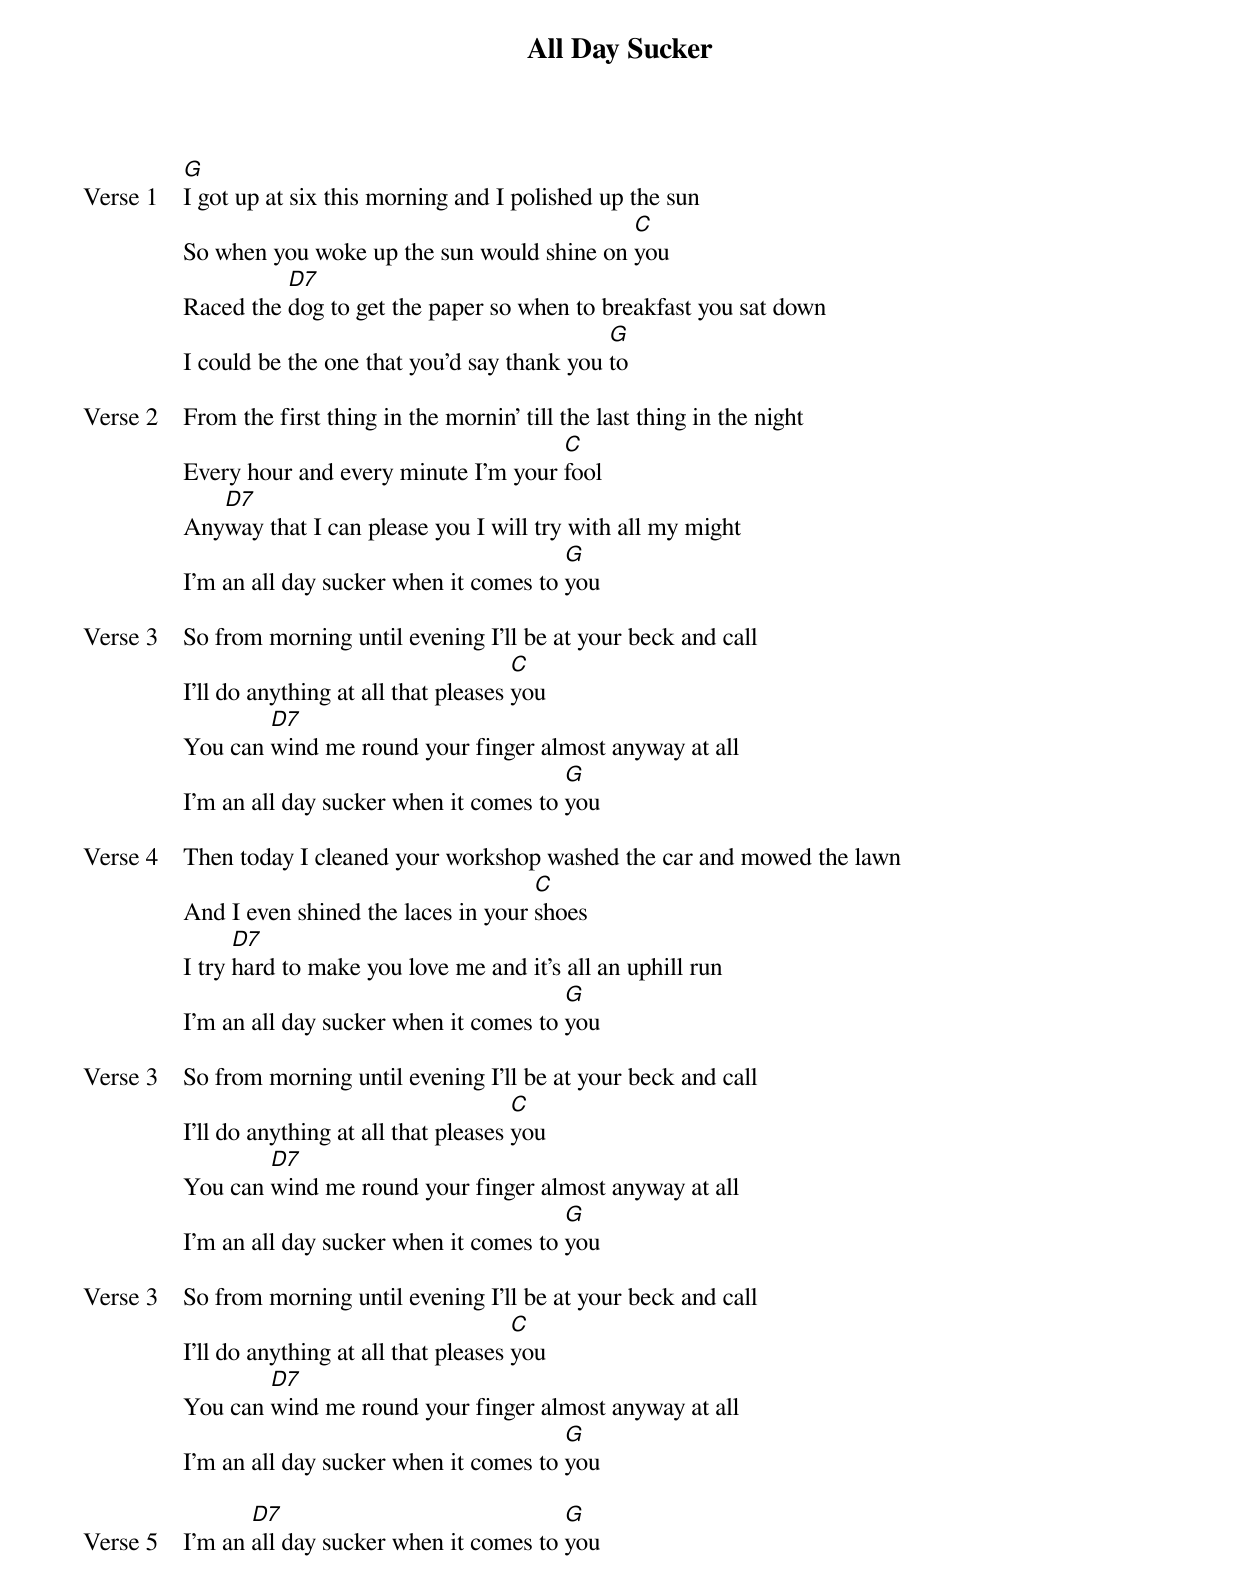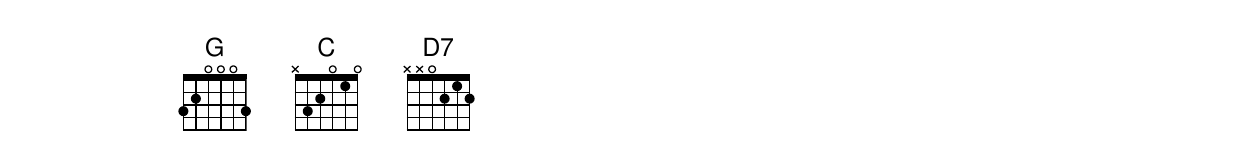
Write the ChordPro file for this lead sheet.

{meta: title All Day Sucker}
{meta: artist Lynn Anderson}
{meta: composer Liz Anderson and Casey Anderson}
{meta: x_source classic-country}
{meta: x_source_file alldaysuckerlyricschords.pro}
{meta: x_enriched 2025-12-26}

{start_of_verse: Verse 1}
[G]I got up at six this morning and I polished up the sun
So when you woke up the sun would shine on [C]you
Raced the [D7]dog to get the paper so when to breakfast you sat down
I could be the one that you'd say thank you [G]to
{end_of_verse}

{start_of_verse: Verse 2}
From the first thing in the mornin' till the last thing in the night
Every hour and every minute I'm your [C]fool
Any[D7]way that I can please you I will try with all my might
I'm an all day sucker when it comes to [G]you
{end_of_verse}

{start_of_verse: Verse 3}
So from morning until evening I'll be at your beck and call
I'll do anything at all that pleases [C]you
You can [D7]wind me round your finger almost anyway at all
I'm an all day sucker when it comes to [G]you
{end_of_verse}

{start_of_verse: Verse 4}
Then today I cleaned your workshop washed the car and mowed the lawn
And I even shined the laces in your [C]shoes
I try [D7]hard to make you love me and it's all an uphill run
I'm an all day sucker when it comes to [G]you
{end_of_verse}

{start_of_verse: Verse 3}
So from morning until evening I'll be at your beck and call
I'll do anything at all that pleases [C]you
You can [D7]wind me round your finger almost anyway at all
I'm an all day sucker when it comes to [G]you
{end_of_verse}

{start_of_verse: Verse 3}
So from morning until evening I'll be at your beck and call
I'll do anything at all that pleases [C]you
You can [D7]wind me round your finger almost anyway at all
I'm an all day sucker when it comes to [G]you
{end_of_verse}

{start_of_verse: Verse 5}
I'm an [D7]all day sucker when it comes to [G]you
{end_of_verse}
